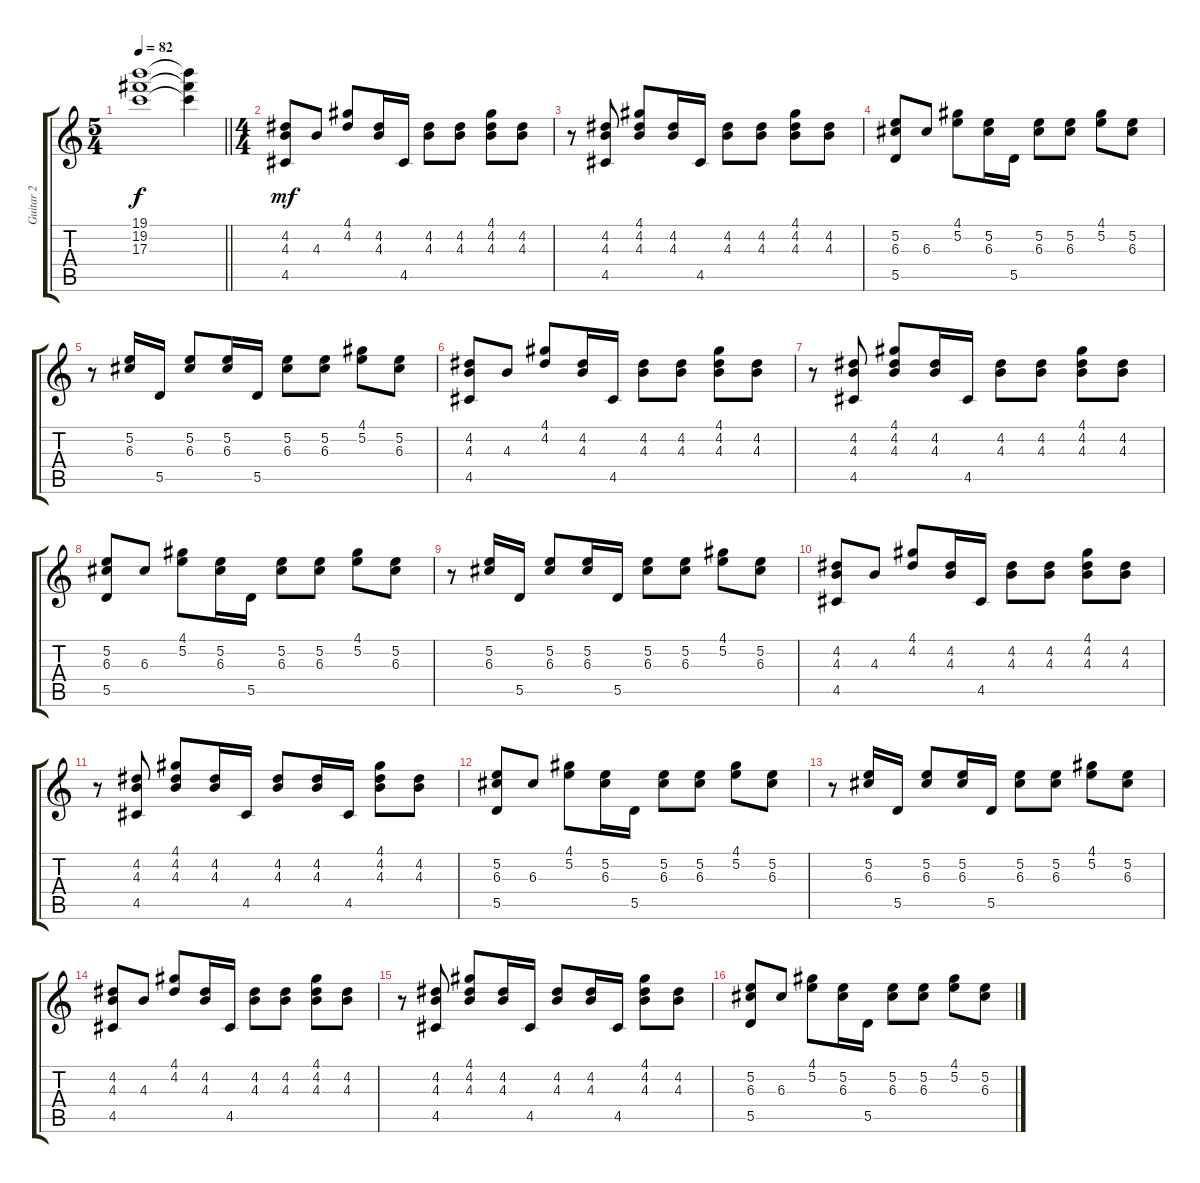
\track ("Guitar 2" "Guitar 2") {instrument electricguitarclean}
\staff {score tabs}
\tuning (E4 B3 G3 D3 A2 E2) {hide}
\ts (5 4)
\tempo 82
\clef g2
\barLineRight lightlight
\ks c
(19.1{t} 19.2{t} 17.3{t}).1{dy f} (19.1{t} 19.2{t} 17.3{t}).4 |
\ts (4 4)
(4.2 4.3 4.5).8{dy mf} 4.3.8 (4.1 4.2).8 (4.2 4.3).16 4.5.16 (4.2 4.3).8 (4.2 4.3).8 (4.1 4.2 4.3).8 (4.2 4.3).8 |
r.8 (4.2 4.3 4.5).8 (4.1 4.2 4.3).8 (4.2 4.3).16 4.5.16 (4.2 4.3).8 (4.2 4.3).8 (4.1 4.2 4.3).8 (4.2 4.3).8 |
(5.2 6.3 5.5).8 6.3.8 (4.1 5.2).8 (5.2 6.3).16 5.5.16 (5.2 6.3).8 (5.2 6.3).8 (4.1 5.2).8 (5.2 6.3).8 |
r.8 (5.2 6.3).16 5.5.16 (5.2 6.3).8 (5.2 6.3).16 5.5.16 (5.2 6.3).8 (5.2 6.3).8 (4.1 5.2).8 (5.2 6.3).8 |
(4.2 4.3 4.5).8 4.3.8 (4.1 4.2).8 (4.2 4.3).16 4.5.16 (4.2 4.3).8 (4.2 4.3).8 (4.1 4.2 4.3).8 (4.2 4.3).8 |
r.8 (4.2 4.3 4.5).8 (4.1 4.2 4.3).8 (4.2 4.3).16 4.5.16 (4.2 4.3).8 (4.2 4.3).8 (4.1 4.2 4.3).8 (4.2 4.3).8 |
(5.2 6.3 5.5).8 6.3.8 (4.1 5.2).8 (5.2 6.3).16 5.5.16 (5.2 6.3).8 (5.2 6.3).8 (4.1 5.2).8 (5.2 6.3).8 |
r.8 (5.2 6.3).16 5.5.16 (5.2 6.3).8 (5.2 6.3).16 5.5.16 (5.2 6.3).8 (5.2 6.3).8 (4.1 5.2).8 (5.2 6.3).8 |
(4.2 4.3 4.5).8 4.3.8 (4.1 4.2).8 (4.2 4.3).16 4.5.16 (4.2 4.3).8 (4.2 4.3).8 (4.1 4.2 4.3).8 (4.2 4.3).8 |
r.8 (4.2 4.3 4.5).8 (4.1 4.2 4.3).8 (4.2 4.3).16 4.5.16 (4.2 4.3).8 (4.2 4.3).16 4.5.16 (4.1 4.2 4.3).8 (4.2 4.3).8 |
(5.2 6.3 5.5).8 6.3.8 (4.1 5.2).8 (5.2 6.3).16 5.5.16 (5.2 6.3).8 (5.2 6.3).8 (4.1 5.2).8 (5.2 6.3).8 |
r.8 (5.2 6.3).16 5.5.16 (5.2 6.3).8 (5.2 6.3).16 5.5.16 (5.2 6.3).8 (5.2 6.3).8 (4.1 5.2).8 (5.2 6.3).8 |
(4.2 4.3 4.5).8 4.3.8 (4.1 4.2).8 (4.2 4.3).16 4.5.16 (4.2 4.3).8 (4.2 4.3).8 (4.1 4.2 4.3).8 (4.2 4.3).8 |
r.8 (4.2 4.3 4.5).8 (4.1 4.2 4.3).8 (4.2 4.3).16 4.5.16 (4.2 4.3).8 (4.2 4.3).16 4.5.16 (4.1 4.2 4.3).8 (4.2 4.3).8 |
(5.2 6.3 5.5).8 6.3.8 (4.1 5.2).8 (5.2 6.3).16 5.5.16 (5.2 6.3).8 (5.2 6.3).8 (4.1 5.2).8 (5.2 6.3).8
